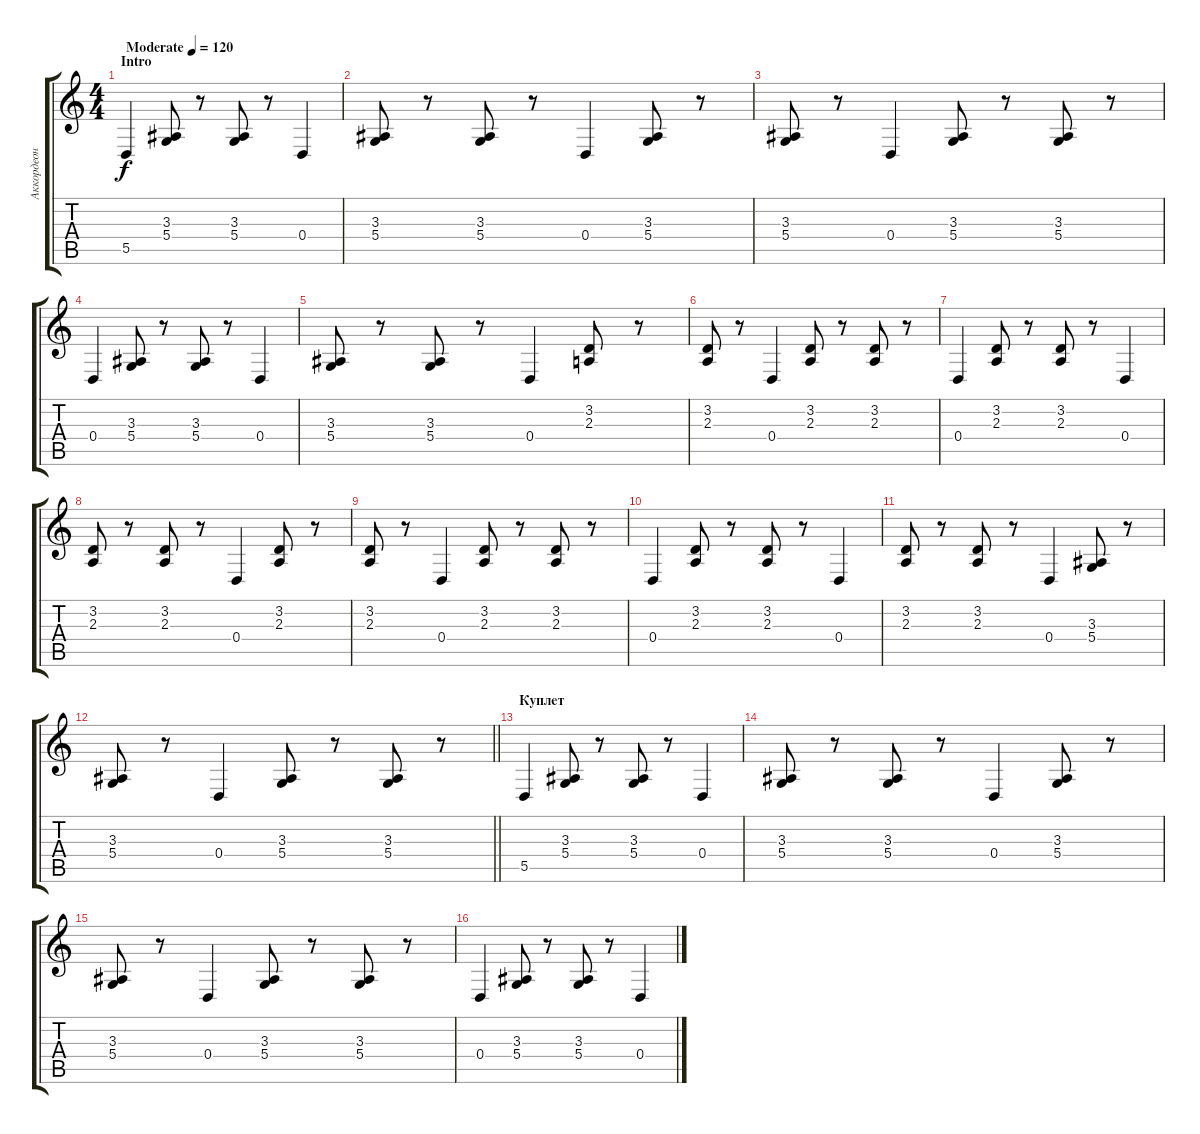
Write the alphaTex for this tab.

\track ("Аккордеон ЛР" "Аккордеон ") {instrument accordion}
\staff {score tabs}
\tuning (E4 B3 G3 D3 A2 E2) {hide}
\ts (4 4)
\section ("" "Intro ")
\tempo (120 "Moderate")
\clef g2
\ks c
5.5.4{dy f instrument accordion} (3.3 5.4).8 r.8 (3.3 5.4).8 r.8 0.4.4 |
(3.3 5.4).8 r.8 (3.3 5.4).8 r.8 0.4.4 (3.3 5.4).8 r.8 |
(3.3 5.4).8 r.8 0.4.4 (3.3 5.4).8 r.8 (3.3 5.4).8 r.8 |
0.4.4 (3.3 5.4).8 r.8 (3.3 5.4).8 r.8 0.4.4 |
(3.3 5.4).8 r.8 (3.3 5.4).8 r.8 0.4.4 (3.2 2.3).8 r.8 |
(3.2 2.3).8 r.8 0.4.4 (3.2 2.3).8 r.8 (3.2 2.3).8 r.8 |
0.4.4 (3.2 2.3).8 r.8 (3.2 2.3).8 r.8 0.4.4 |
(3.2 2.3).8 r.8 (3.2 2.3).8 r.8 0.4.4 (3.2 2.3).8 r.8 |
(3.2 2.3).8 r.8 0.4.4 (3.2 2.3).8 r.8 (3.2 2.3).8 r.8 |
0.4.4 (3.2 2.3).8 r.8 (3.2 2.3).8 r.8 0.4.4 |
(3.2 2.3).8 r.8 (3.2 2.3).8 r.8 0.4.4 (3.3 5.4).8 r.8 |
\barLineRight lightlight
(3.3 5.4).8 r.8 0.4.4 (3.3 5.4).8 r.8 (3.3 5.4).8 r.8 |
\section ("" "Куплет ")
5.5.4 (3.3 5.4).8 r.8 (3.3 5.4).8 r.8 0.4.4 |
(3.3 5.4).8 r.8 (3.3 5.4).8 r.8 0.4.4 (3.3 5.4).8 r.8 |
(3.3 5.4).8 r.8 0.4.4 (3.3 5.4).8 r.8 (3.3 5.4).8 r.8 |
0.4.4 (3.3 5.4).8 r.8 (3.3 5.4).8 r.8 0.4.4
